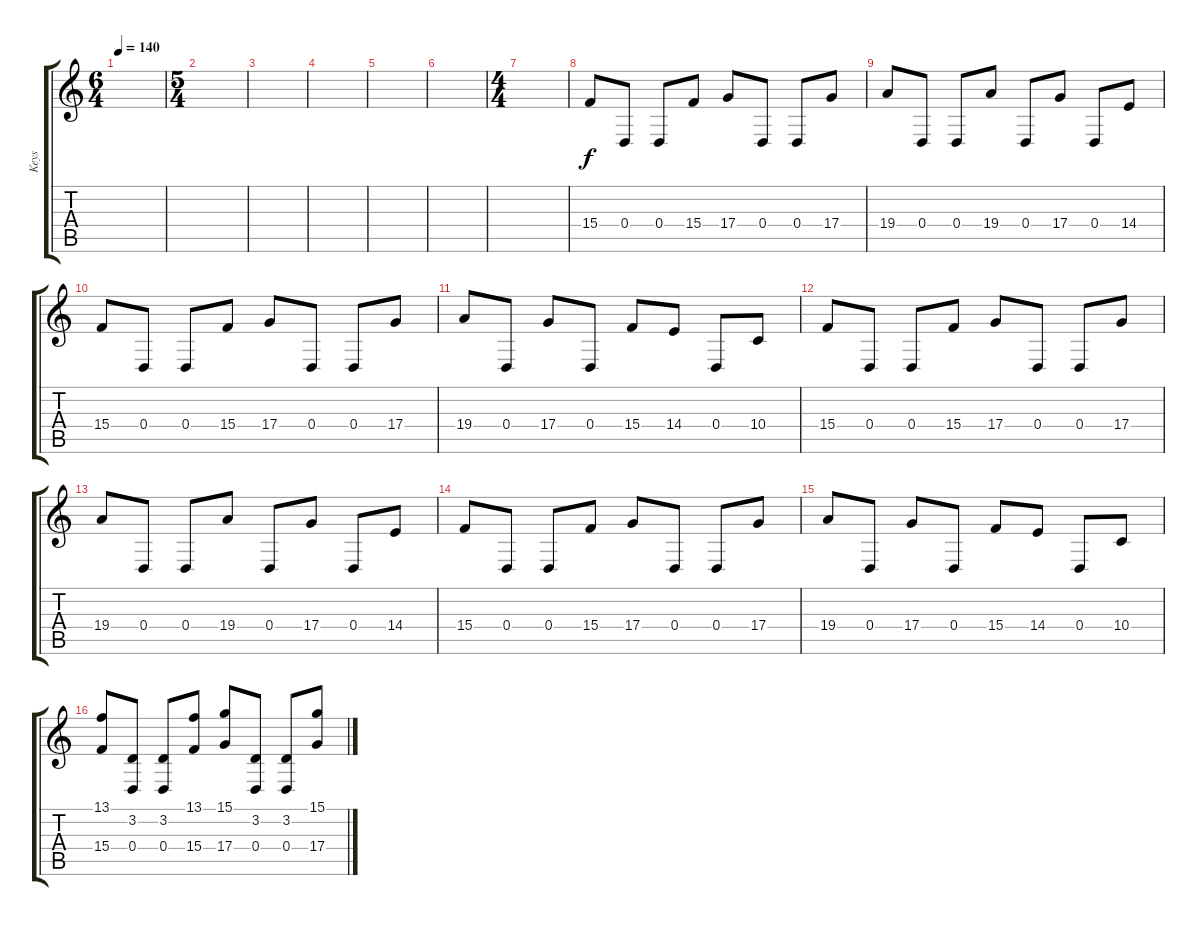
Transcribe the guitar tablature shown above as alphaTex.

\track ("Keys" "Keys") {instrument fx5brightness}
\staff {score tabs}
\tuning (E4 B3 G3 D3 A2 E2) {hide}
\ts (6 4)
\tempo 140
\clef g2
\ks c
|
\ts (5 4)
|
|
|
|
|
\ts (4 4)
|
15.4.8{balance 4} 0.4.8 0.4.8 15.4.8 17.4.8 0.4.8 0.4.8 17.4.8 |
19.4.8 0.4.8 0.4.8 19.4.8 0.4.8 17.4.8 0.4.8 14.4.8 |
15.4.8 0.4.8 0.4.8 15.4.8 17.4.8 0.4.8 0.4.8 17.4.8 |
19.4.8 0.4.8 17.4.8 0.4.8 15.4.8 14.4.8 0.4.8 10.4.8 |
15.4.8{balance 8} 0.4.8 0.4.8 15.4.8 17.4.8 0.4.8 0.4.8 17.4.8 |
19.4.8 0.4.8 0.4.8 19.4.8 0.4.8 17.4.8 0.4.8 14.4.8 |
15.4.8 0.4.8 0.4.8 15.4.8 17.4.8 0.4.8 0.4.8 17.4.8 |
19.4.8 0.4.8 17.4.8 0.4.8 15.4.8 14.4.8 0.4.8 10.4.8 |
(13.1 15.4).8 (3.2 0.4).8 (3.2 0.4).8 (13.1 15.4).8 (15.1 17.4).8 (3.2 0.4).8 (3.2 0.4).8 (15.1 17.4).8
